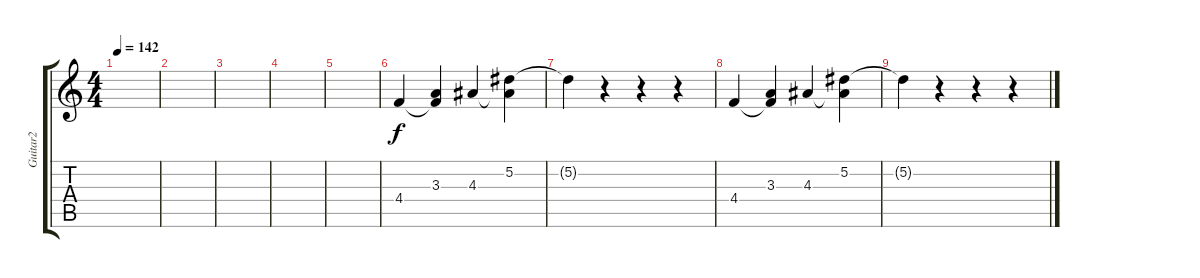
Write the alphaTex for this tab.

\track ("Guitar2" "Guitar2") {instrument distortionguitar}
\staff {score tabs}
\tuning (Eb4 Bb3 Gb3 Db3 Ab2 Eb2) {hide}
\ts (4 4)
\tempo 142
\clef g2
\ks c
|
|
|
|
|
4.4.4 (3.3 4.4{t}).4 4.3.4 (5.2 4.3{t}).4 |
5.2{t}.4 r.4 r.4 r.4 |
4.4.4 (3.3 4.4{t}).4 4.3.4 (5.2 4.3{t}).4 |
5.2{t}.4 r.4 r.4 r.4
